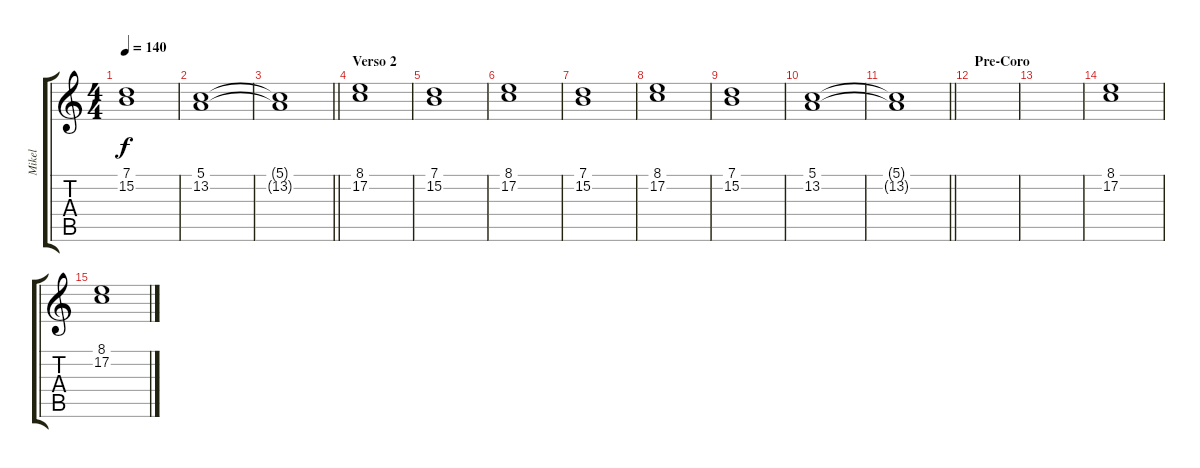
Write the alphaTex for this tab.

\track ("Mikel" "Mikel") {instrument stringensemble1}
\staff {score tabs}
\tuning (E4 B3 G3 D3 A2 E2) {hide}
\ts (4 4)
\tempo 140
\clef g2
\ks c
(7.1 15.2).1{dy f} |
(5.1 13.2).1 |
\barLineRight lightlight
(5.1{t} 13.2{t}).1 |
\section ("" "Verso 2")
(8.1 17.2).1 |
(7.1 15.2).1 |
(8.1 17.2).1 |
(7.1 15.2).1 |
(8.1 17.2).1 |
(7.1 15.2).1 |
(5.1 13.2).1 |
\barLineRight lightlight
(5.1{t} 13.2{t}).1 |
\section ("" "Pre-Coro")
|
|
(8.1 17.2).1 |
(8.1 17.2).1
